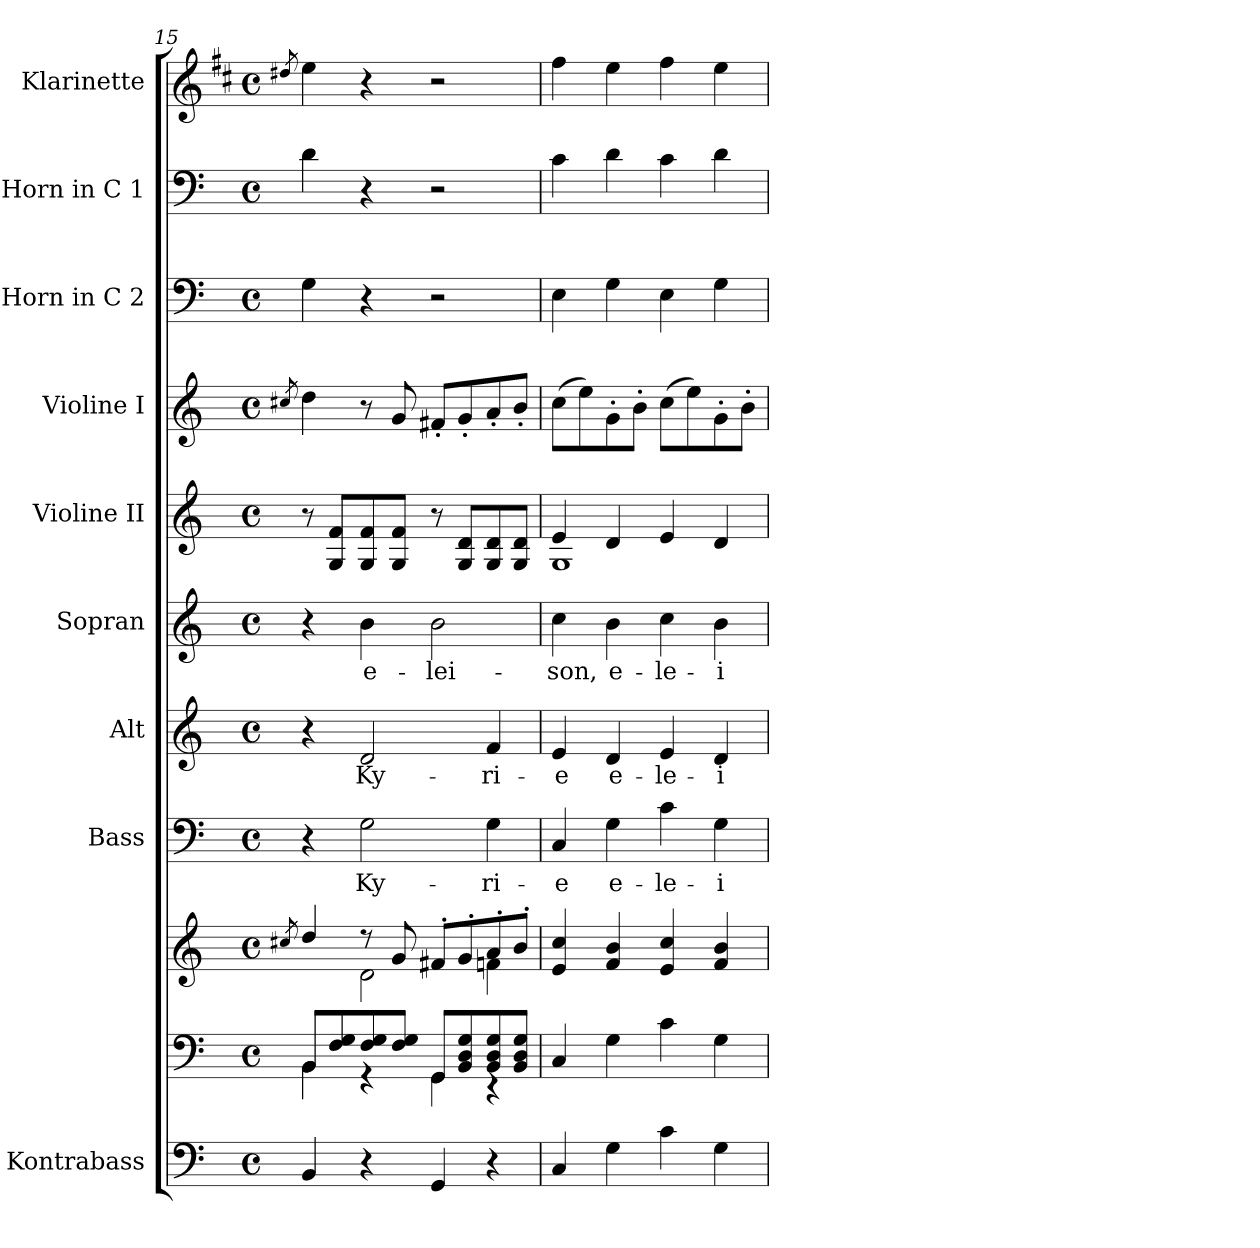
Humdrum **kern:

**kern	**kern	**kern	**kern	**text	**kern	**text	**kern	**text	**kern	**kern	**kern	**kern	**kern
*part10	*part9	*part9	*part8	*part8	*part7	*part7	*part6	*part6	*part5	*part4	*part3	*part2	*part1
*staff11	*staff10	*staff9	*staff8	*staff8	*staff7	*staff7	*staff6	*staff6	*staff5	*staff4	*staff3	*staff2	*staff1
*I"Kontrabass	*	*	*I"Bass	*	*I"Alt	*	*I"Sopran	*	*I"Violine II	*I"Violine I	*I"Horn in C 2	*I"Horn in C 1	*I"Klarinette
*I'Kb.	*	*	*I'B.	*	*I'A.	*	*I'S.	*	*I'Vl. II	*I'Vl. I	*I'Horn 2	*I'Horn 1	*I'Kl.
*clefF4	*clefF4	*clefG2	*clefF4	*	*clefG2	*	*clefG2	*	*clefG2	*clefG2	*clefF4	*clefF4	*clefG2
*ITrd7c12	*	*	*	*	*	*	*	*	*	*	*	*	*ITrd1c2
*k[]	*k[]	*k[]	*k[]	*	*k[]	*	*k[]	*	*k[]	*k[]	*k[]	*k[]	*k[]
*C:	*C:	*C:	*C:	*	*C:	*	*C:	*	*C:	*C:	*C:	*C:	*C:
*M4/4	*M4/4	*M4/4	*M4/4	*	*M4/4	*	*M4/4	*	*M4/4	*M4/4	*M4/4	*M4/4	*M4/4
*met(c)	*met(c)	*met(c)	*met(c)	*	*met(c)	*	*met(c)	*	*met(c)	*met(c)	*met(c)	*met(c)	*met(c)
=15	=15	=15	=15	=15	=15	=15	=15	=15	=15	=15	=15	=15	=15
.	.	8qcc#X/	.	.	.	.	.	.	.	8qcc#X/	.	.	8qcc#X/
*	*^	*^	*	*	*	*	*	*	*	*	*	*	*
4BBB/	8BB/L	4BB\	4dd/	4ryy	4r	.	4r	.	4r	.	8r	4dd\	4G\	4d\	4dd\
.	8F/ 8G/	.	.	.	.	.	.	.	.	.	8G/ 8f/L	.	.	.	.
!	!	!	!	!	!	!LO:LY:b	!	!LO:LY:b	!	!LO:LY:b	!	!	!	!	!
4r	8F/ 8G/	4rGG	8rdd	2d\	2G\	Ky-	2d/	Ky-	4b\	e-	8G/ 8f/	8r	4r	4r	4r
.	8F/ 8G/J	.	8g/	.	.	.	.	.	.	.	8G/ 8f/J	8g/	.	.	.
!	!	!	!	!	!	!	!	!	!	!LO:LY:b	!	!	!	!	!
4GGG/	8GG/L	4GG\	8f#X'>/L	.	.	.	.	.	2b\	-lei-	8r	8f#X'</L	2r	2r	2r
.	8BB/ 8D/ 8G/	.	8g'>/	.	.	.	.	.	.	.	8G/ 8d/L	8g'</	.	.	.
!	!	!	!	!	!	!LO:LY:b	!	!LO:LY:b	!	!	!	!	!	!	!
4r	8BB/ 8D/ 8G/	4rDD	8a'>/	4fn\	4G\	-ri-	4f/	-ri-	.	.	8G/ 8d/	8a'</	.	.	.
.	8BB/ 8D/ 8G/J	.	8b'>/J	.	.	.	.	.	.	.	8G/ 8d/J	8b'</J	.	.	.
*	*v	*v	*	*	*	*	*	*	*	*	*	*	*	*	*
*	*	*v	*v	*	*	*	*	*	*	*	*	*	*	*
=16	=16	=16	=16	=16	=16	=16	=16	=16	=16	=16	=16	=16	=16
!	!	!	!	!LO:LY:b	!	!LO:LY:b	!	!LO:LY:b	!	!	!	!	!
*	*	*	*	*	*	*	*	*	*^	*	*	*	*
4CC/	4C/	4e/ 4cc/	4C/	-e	4e/	-e	4cc\	-son,	4e/	1G	(>8cc\L	4E\	4c\	4ee\
.	.	.	.	.	.	.	.	.	.	.	8ee\)	.	.	.
!	!	!	!	!LO:LY:b	!	!LO:LY:b	!	!LO:LY:b	!	!	!	!	!	!
4GG\	4G\	4f/ 4b/	4G\	e-	4d/	e-	4b\	e-	4d/	.	8g'>\	4G\	4d\	4dd\
.	.	.	.	.	.	.	.	.	.	.	8b'>\J	.	.	.
!	!	!	!	!LO:LY:b	!	!LO:LY:b	!	!LO:LY:b	!	!	!	!	!	!
4C\	4c\	4e/ 4cc/	4c\	-le-	4e/	-le-	4cc\	-le-	4e/	.	(>8cc\L	4E\	4c\	4ee\
.	.	.	.	.	.	.	.	.	.	.	8ee\)	.	.	.
!	!	!	!	!LO:LY:b	!	!LO:LY:b	!	!LO:LY:b	!	!	!	!	!	!
4GG\	4G\	4f/ 4b/	4G\	-i-	4d/	-i-	4b\	-i-	4d/	.	8g'>\	4G\	4d\	4dd\
.	.	.	.	.	.	.	.	.	.	.	8b'>\J	.	.	.
*	*	*	*	*	*	*	*	*	*v	*v	*	*	*	*
=	=	=	=	=	=	=	=	=	=	=	=	=	=
*-	*-	*-	*-	*-	*-	*-	*-	*-	*-	*-	*-	*-	*-
